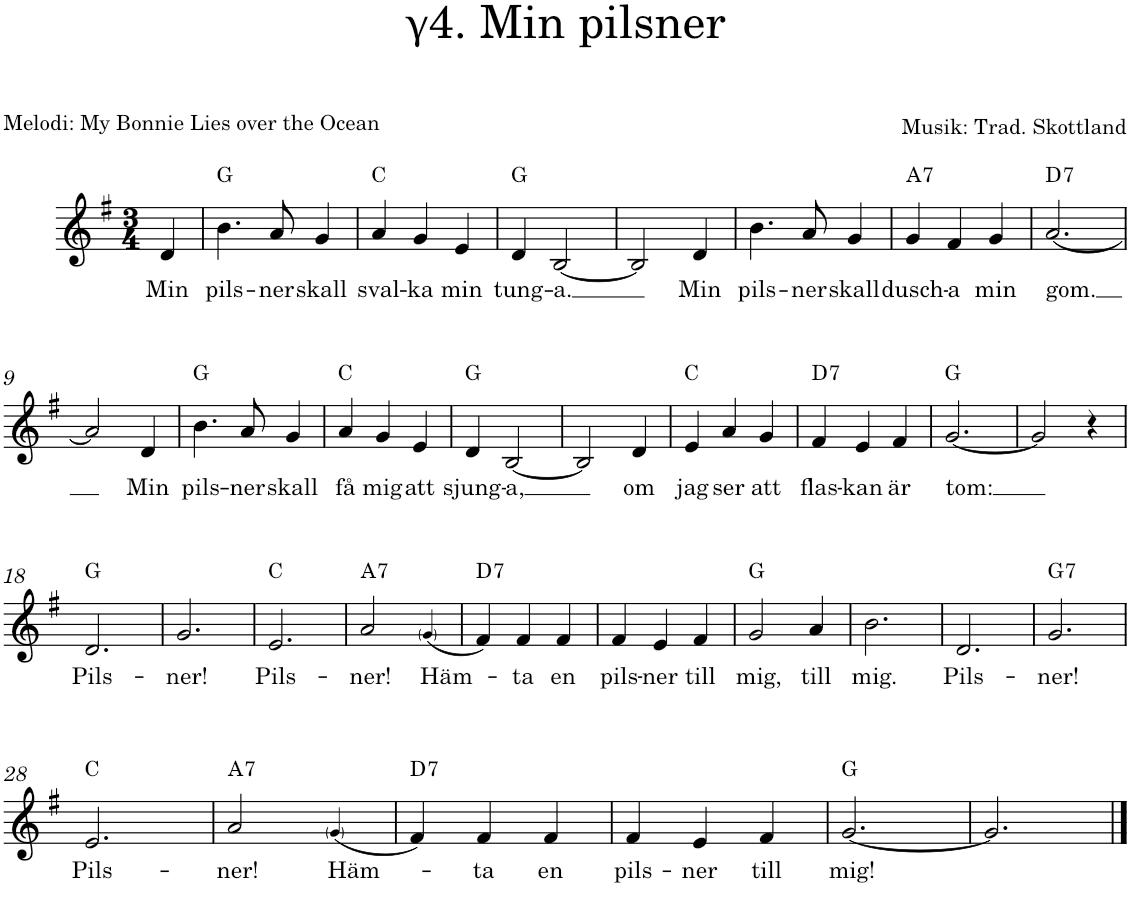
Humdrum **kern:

**kern	**text	**harte
*part1	*part1	*part1
*staff1	*staff1	*
*I"Piano	*	*
*I'Pno.	*	*
*clefG2	*	*
*k[f#]	*	*
*M3/4	*	*
=1	=1	=1
!	!LO:LY:b	!
4d/	Min	.
=2	=2	=2
!	!LO:LY:b	!
4.b\	pils-	G:maj
!	!LO:LY:b	!
8a/	-ner	.
!	!LO:LY:b	!
4g/	skall	.
=3	=3	=3
!	!LO:LY:b	!
4a/	sval-	C:maj
!	!LO:LY:b	!
4g/	-ka	.
!	!LO:LY:b	!
4e/	min	.
=4	=4	=4
!	!LO:LY:b	!
4d/	tung-	G:maj
!	!LO:LY:b	!
[2B/	-a.	.
=5	=5	=5
2B/]	.	.
!	!LO:LY:b	!
4d/	Min	.
=6	=6	=6
!	!LO:LY:b	!
4.b\	pils-	.
!	!LO:LY:b	!
8a/	-ner	.
!	!LO:LY:b	!
4g/	skall	.
=7	=7	=7
!	!LO:LY:b	!LO:H:kt=7
4g/	dusch-	A:7
!	!LO:LY:b	!
4f#/	-a	.
!	!LO:LY:b	!
4g/	min	.
=8	=8	=8
!	!LO:LY:b	!LO:H:kt=7
[2.a/	gom.	D:7
!!LO:LB:g=z
=9	=9	=9
2a/]	.	.
!	!LO:LY:b	!
4d/	Min	.
=10	=10	=10
!	!LO:LY:b	!
4.b\	pils-	G:maj
!	!LO:LY:b	!
8a/	-ner	.
!	!LO:LY:b	!
4g/	skall	.
=11	=11	=11
!	!LO:LY:b	!
4a/	få	C:maj
!	!LO:LY:b	!
4g/	mig	.
!	!LO:LY:b	!
4e/	att	.
=12	=12	=12
!	!LO:LY:b	!
4d/	sjung-	G:maj
!	!LO:LY:b	!
[2B/	-a,	.
=13	=13	=13
2B/]	.	.
!	!LO:LY:b	!
4d/	om	.
=14	=14	=14
!	!LO:LY:b	!
4e/	jag	C:maj
!	!LO:LY:b	!
4a/	ser	.
!	!LO:LY:b	!
4g/	att	.
=15	=15	=15
!	!LO:LY:b	!LO:H:kt=7
4f#/	flas-	D:7
!	!LO:LY:b	!
4e/	-kan	.
!	!LO:LY:b	!
4f#/	är	.
=16	=16	=16
!	!LO:LY:b	!
[2.g/	tom:	G:maj
=17	=17	=17
2g/]	.	.
4r	.	.
!!LO:LB:g=z
=18	=18	=18
!	!LO:LY:b	!
2.d/	Pils-	G:maj
=19	=19	=19
!	!LO:LY:b	!
2.g/	-ner!	.
=20	=20	=20
!	!LO:LY:b	!
2.e/	Pils-	C:maj
=21	=21	=21
!	!LO:LY:b	!LO:H:kt=7
2a/	-ner!	A:7
!	!LO:LY:b	!
(4g!/	Häm-	.
=22	=22	=22
!	!	!LO:H:kt=7
4f#/)	.	D:7
!	!LO:LY:b	!
4f#/	-ta	.
!	!LO:LY:b	!
4f#/	en	.
=23	=23	=23
!	!LO:LY:b	!
4f#/	pils-	.
!	!LO:LY:b	!
4e/	-ner	.
!	!LO:LY:b	!
4f#/	till	.
=24	=24	=24
!	!LO:LY:b	!
2g/	mig,	G:maj
!	!LO:LY:b	!
4a/	till	.
=25	=25	=25
!	!LO:LY:b	!
2.b\	mig.	.
=26	=26	=26
!	!LO:LY:b	!
2.d/	Pils-	.
=27	=27	=27
!	!LO:LY:b	!LO:H:kt=7
2.g/	-ner!	G:7
!!LO:LB:g=z
=28	=28	=28
!	!LO:LY:b	!
2.e/	Pils-	C:maj
=29	=29	=29
!	!LO:LY:b	!LO:H:kt=7
2a/	-ner!	A:7
!	!LO:LY:b	!
(4g!/	Häm-	.
=30	=30	=30
!	!	!LO:H:kt=7
4f#/)	.	D:7
!	!LO:LY:b	!
4f#/	-ta	.
!	!LO:LY:b	!
4f#/	en	.
=31	=31	=31
!	!LO:LY:b	!
4f#/	pils-	.
!	!LO:LY:b	!
4e/	-ner	.
!	!LO:LY:b	!
4f#/	till	.
=32	=32	=32
!	!LO:LY:b	!
[2.g/	mig!	G:maj
=33	=33	=33
2.g/]	.	.
==	==	==
*-	*-	*-
